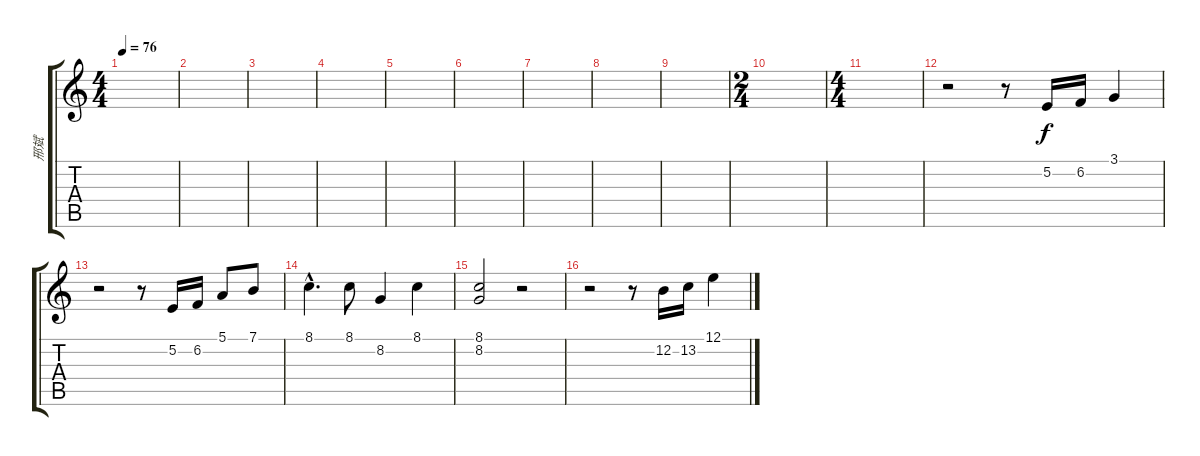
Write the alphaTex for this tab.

\track ("邢斌" "邢斌") {instrument acousticgrandpiano}
\staff {score tabs}
\tuning (E4 B3 G3 D3 A2 E2) {hide}
\ts (4 4)
\tempo 76
\clef g2
\ks c
|
|
|
|
|
|
|
|
|
\ts (2 4)
|
\ts (4 4)
|
r.2 r.8 5.2.16{volume 16 instrument acousticgrandpiano} 6.2.16 3.1.4 |
r.2 r.8 5.2.16 6.2.16 5.1.8 7.1.8 |
8.1{hac}.4{d} 8.1.8 8.2.4 8.1.4 |
(8.1 8.2).2 r.2 |
r.2 r.8 12.2.16{volume 16 instrument acousticgrandpiano} 13.2.16 12.1.4
